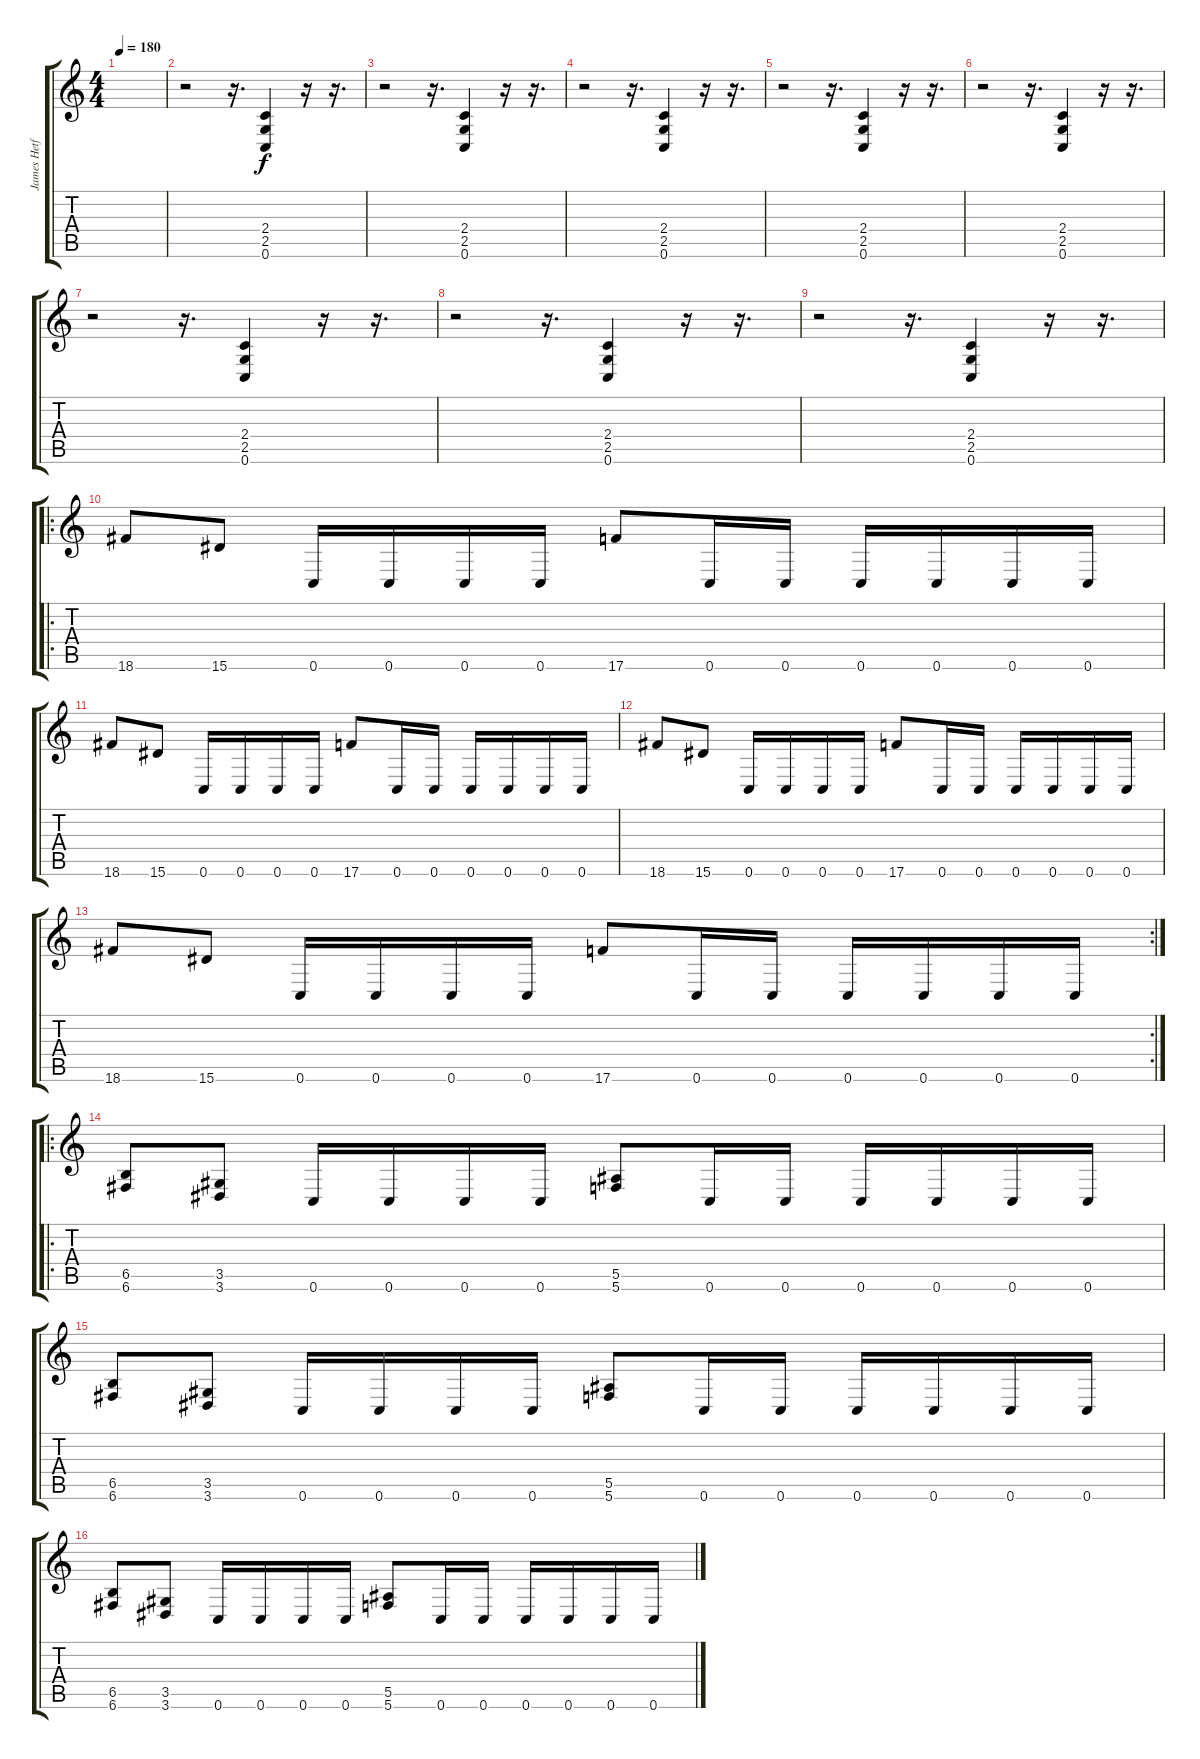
\track ("James Hetfield" "James Hetf") {instrument distortionguitar}
\staff {score tabs}
\tuning (C4 G3 Eb3 Bb2 F2 C2) {hide}
\ts (4 4)
\tempo 180
\clef g2
\ks c
|
r.2 r.16{d} (2.4 2.5 0.6).4 r.16 r.16{d} |
r.2 r.16{d} (2.4 2.5 0.6).4 r.16 r.16{d} |
r.2 r.16{d} (2.4 2.5 0.6).4 r.16 r.16{d} |
r.2 r.16{d} (2.4 2.5 0.6).4 r.16 r.16{d} |
r.2 r.16{d} (2.4 2.5 0.6).4 r.16 r.16{d} |
r.2 r.16{d} (2.4 2.5 0.6).4 r.16 r.16{d} |
r.2 r.16{d} (2.4 2.5 0.6).4 r.16 r.16{d} |
r.2 r.16{d} (2.4 2.5 0.6).4 r.16 r.16{d} |
\ro
18.6.8 15.6.8 0.6.16 0.6.16 0.6.16 0.6.16 17.6.8 0.6.16 0.6.16 0.6.16 0.6.16 0.6.16 0.6.16 |
18.6.8 15.6.8 0.6.16 0.6.16 0.6.16 0.6.16 17.6.8 0.6.16 0.6.16 0.6.16 0.6.16 0.6.16 0.6.16 |
18.6.8 15.6.8 0.6.16 0.6.16 0.6.16 0.6.16 17.6.8 0.6.16 0.6.16 0.6.16 0.6.16 0.6.16 0.6.16 |
\rc 2
18.6.8 15.6.8 0.6.16 0.6.16 0.6.16 0.6.16 17.6.8 0.6.16 0.6.16 0.6.16 0.6.16 0.6.16 0.6.16 |
\ro
(6.5 6.6).8 (3.5 3.6).8 0.6.16 0.6.16 0.6.16 0.6.16 (5.5 5.6).8 0.6.16 0.6.16 0.6.16 0.6.16 0.6.16 0.6.16 |
(6.5 6.6).8 (3.5 3.6).8 0.6.16 0.6.16 0.6.16 0.6.16 (5.5 5.6).8 0.6.16 0.6.16 0.6.16 0.6.16 0.6.16 0.6.16 |
(6.5 6.6).8 (3.5 3.6).8 0.6.16 0.6.16 0.6.16 0.6.16 (5.5 5.6).8 0.6.16 0.6.16 0.6.16 0.6.16 0.6.16 0.6.16
